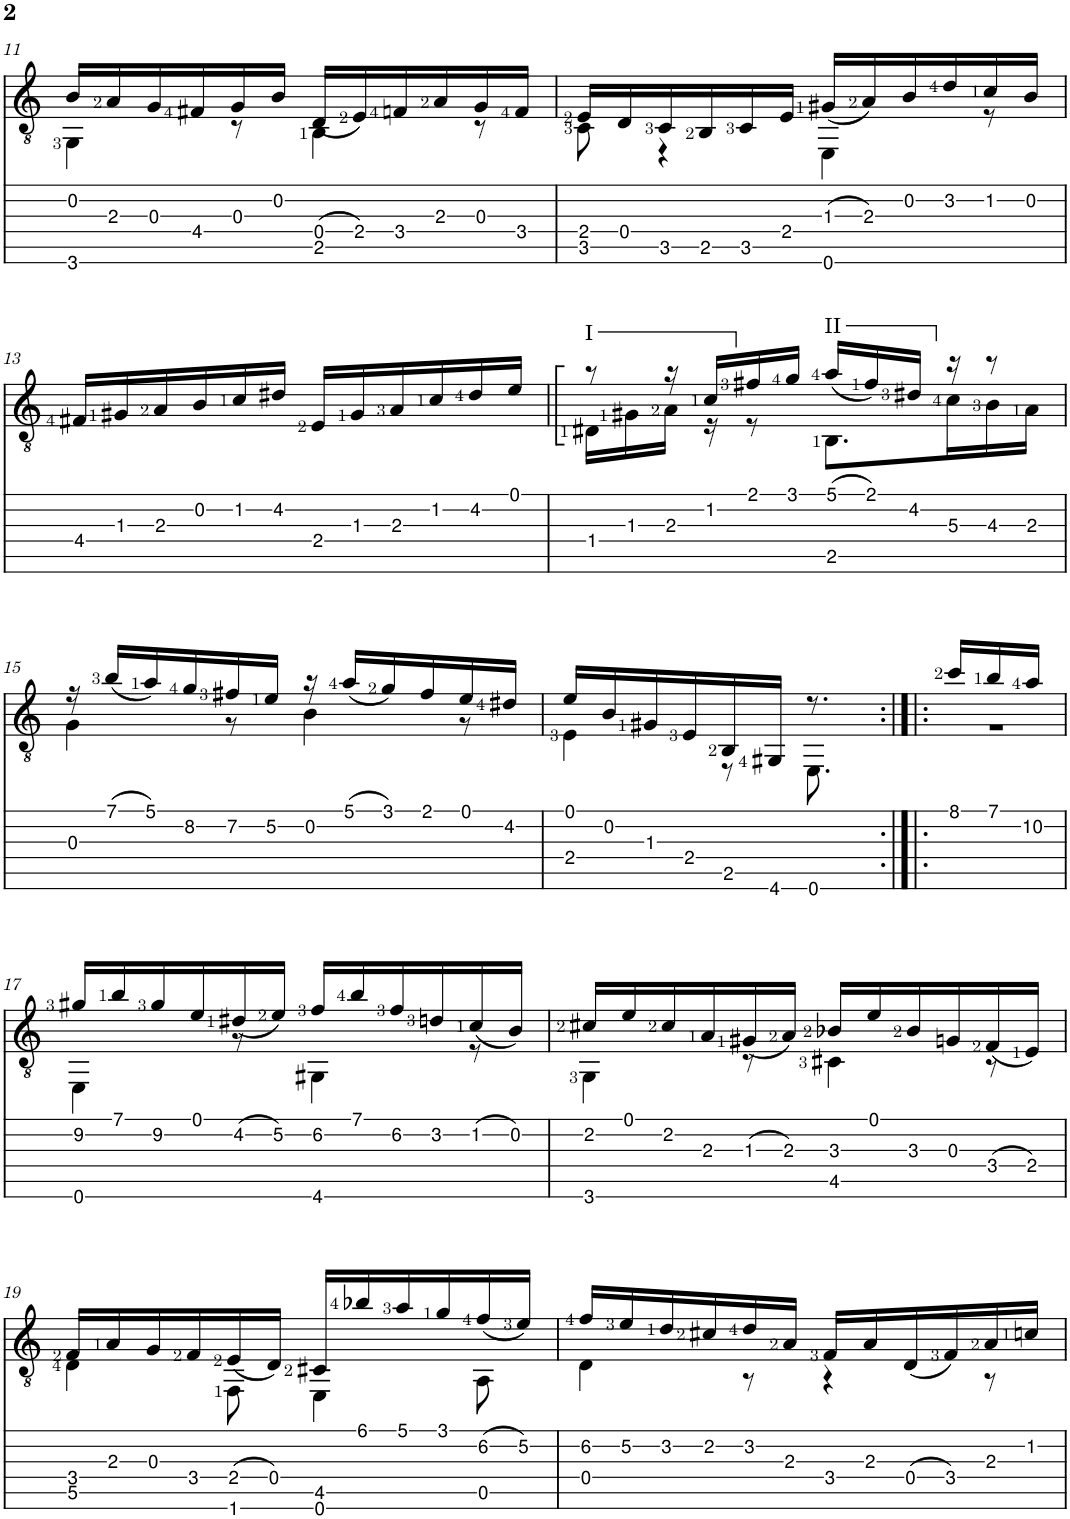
**kern	**kern
*part1	*part1
*staff2	*staff1
*I"Classical Guitar	*
*I'Guit.	*
!!LO:PB:g=z
*	*clefGv2
*k[]	*k[]
*a:	*a:
*M6/8	*M6/8
=11	=11
*^	*^
16BLL	4GG	16B/LL	4GG\
16A	.	16A/	.
16G	.	16G/	.
16F#X	.	16F#X/	.
16G	8r	16G/	8r
16BJJ	.	16B/JJ	.
16DLL	4BB	(<16D/LL	4BB\
16E	.	16E/)	.
16Fn	.	16Fn/	.
16A	.	16A/	.
16G	8r	16G/	8r
16FJJ	.	16F/JJ	.
=12	=12	=12	=12
16ELL	8C	16E/LL	8C\
16D	.	16D/	.
16C	4r	16C/	4r
16BB	.	16BB/	.
16C	.	16C/	.
16EJJ	.	16E/JJ	.
16G#XLL	4EE	(<16G#X/LL	4EE\
16A	.	16A/)	.
16B	.	16B/	.
16d	.	16d/	.
16c	8r	16c/	8r
16BJJ	.	16B/JJ	.
*v	*v	*	*
*	*v	*v
!!LO:LB:g=z
=13	=13
16F#XLL	16F#X/LL
16G#X	16G#X/
16A	16A/
16B	16B/
16c	16c/
16d#JJ	16d#X/JJ
16ELL	16E/LL
16G#	16G#/
16A	16A/
16c	16c/
16d#	16d#/
16enJJ	16e/JJ
=14	=14
*^	*^
!	!	!LO:TX:a:t=I	!
8r	16D#XLL	8r	16D#X\LL
.	16G#X	.	16G#X\
16r	16AJJ	16r	16A\JJ
16cLL	16r	16c/LL	16r
16f#X	8r	16f#X/	8r
16gJJ	.	16g/JJ	.
!	!	!LO:TX:a:t=II	!
16aLL	8.BBL	(<16a/LL	8.BB\L
16f#	.	16f#/)	.
16d#JJ	.	16d#X/JJ	.
16r	16cL	16r	16c\L
8r	16B	8r	16B\
.	16AJJ	.	16A\JJ
!!LO:LB:g=z	!!
=15	=15	=15	=15
16r	4G	16r	4G\
16bLL	.	(<16b/LL	.
16a	.	16a/)	.
16g	.	16g/	.
16f#X	8r	16f#X/	8r
16eJJ	.	16e/JJ	.
16r	4B	16r	4B\
16aLL	.	(<16a/LL	.
16g	.	16g/)	.
16f#	.	16f#/	.
16e	8r	16e/	8r
16d#JJ	.	16d#X/JJ	.
=16	=16	=16	=16
16eLL	4E	16e/LL	4E\
16B	.	16B/	.
16G#X	.	16G#X/	.
16E	.	16E/	.
16BB	8r	16BB/	8r
16GG#XJJ	.	16GG#X/JJ	.
8.r	8.EE	8.r	8.EE\
=16X1:|!|:	=16X1:|!|:	=16X1:|!|:	=16X1:|!|:
16ccLL	8.r	16cc/LL	2.r
16b	.	16b/	.
16aJJ	.	16a/JJ	.
2ryy	2ryy	2ryy	.
16ryy	16ryy	16ryy	.
!!LO:LB:g=z	!!
=17	=17	=17	=17
16g#XLL	4EE	16g#X/LL	4EE\
16b	.	16b/	.
16g#	.	16g#/	.
16e	.	16e/	.
16d#	8r	(<16d#X/	8r
16enJJ	.	16e/JJ)	.
16fLL	4GG#X	16f/LL	4GG#X\
16b	.	16b/	.
16f	.	16f/	.
16d	.	16dn/	.
16c	8r	(<16c/	8r
16BJJ	.	16B/JJ)	.
=18	=18	=18	=18
16c#XLL	4GG	16c#X/LL	4GG\
16e	.	16e/	.
16c#	.	16c#/	.
16A	.	16A/	.
16G#X	8r	(<16G#X/	8r
16AJJ	.	16A/JJ)	.
16B-XLL	4C#X	16B-X/LL	4C#X\
16e	.	16e/	.
16B-	.	16B-/	.
16Gn	.	16Gn/	.
16F	8r	(<16F/	8r
16EJJ	.	16E/JJ)	.
!!LO:LB:g=z	!!
=19	=19	=19	=19
16FLL	4D	16F/LL	4D\
16A	.	16A/	.
16G	.	16G/	.
16F	.	16F/	.
16E	8FF	(<16E/	8FF\
16DJJ	.	16D/JJ)	.
16C#XLL	4EE	16C#X/LL	4EE\
16b-X	.	16b-X/	.
16a	.	16a/	.
16g	.	16g/	.
16f	8AA	(<16f/	8AA\
16eJJ	.	16e/JJ)	.
=20	=20	=20	=20
16fLL	4D	16f/LL	4D\
16e	.	16e/	.
16d	.	16d/	.
16c#X	.	16c#X/	.
16d	8r	16d/	8r
16AJJ	.	16A/JJ	.
16FLL	4r	16F/LL	4r
16A	.	16A/	.
16D	.	(<16D/	.
16F	.	16F/)	.
16A	8r	16A/	8r
16cnJJ	.	16cn/JJ	.
*v	*v	*	*
*	*v	*v
=	=
*-	*-
